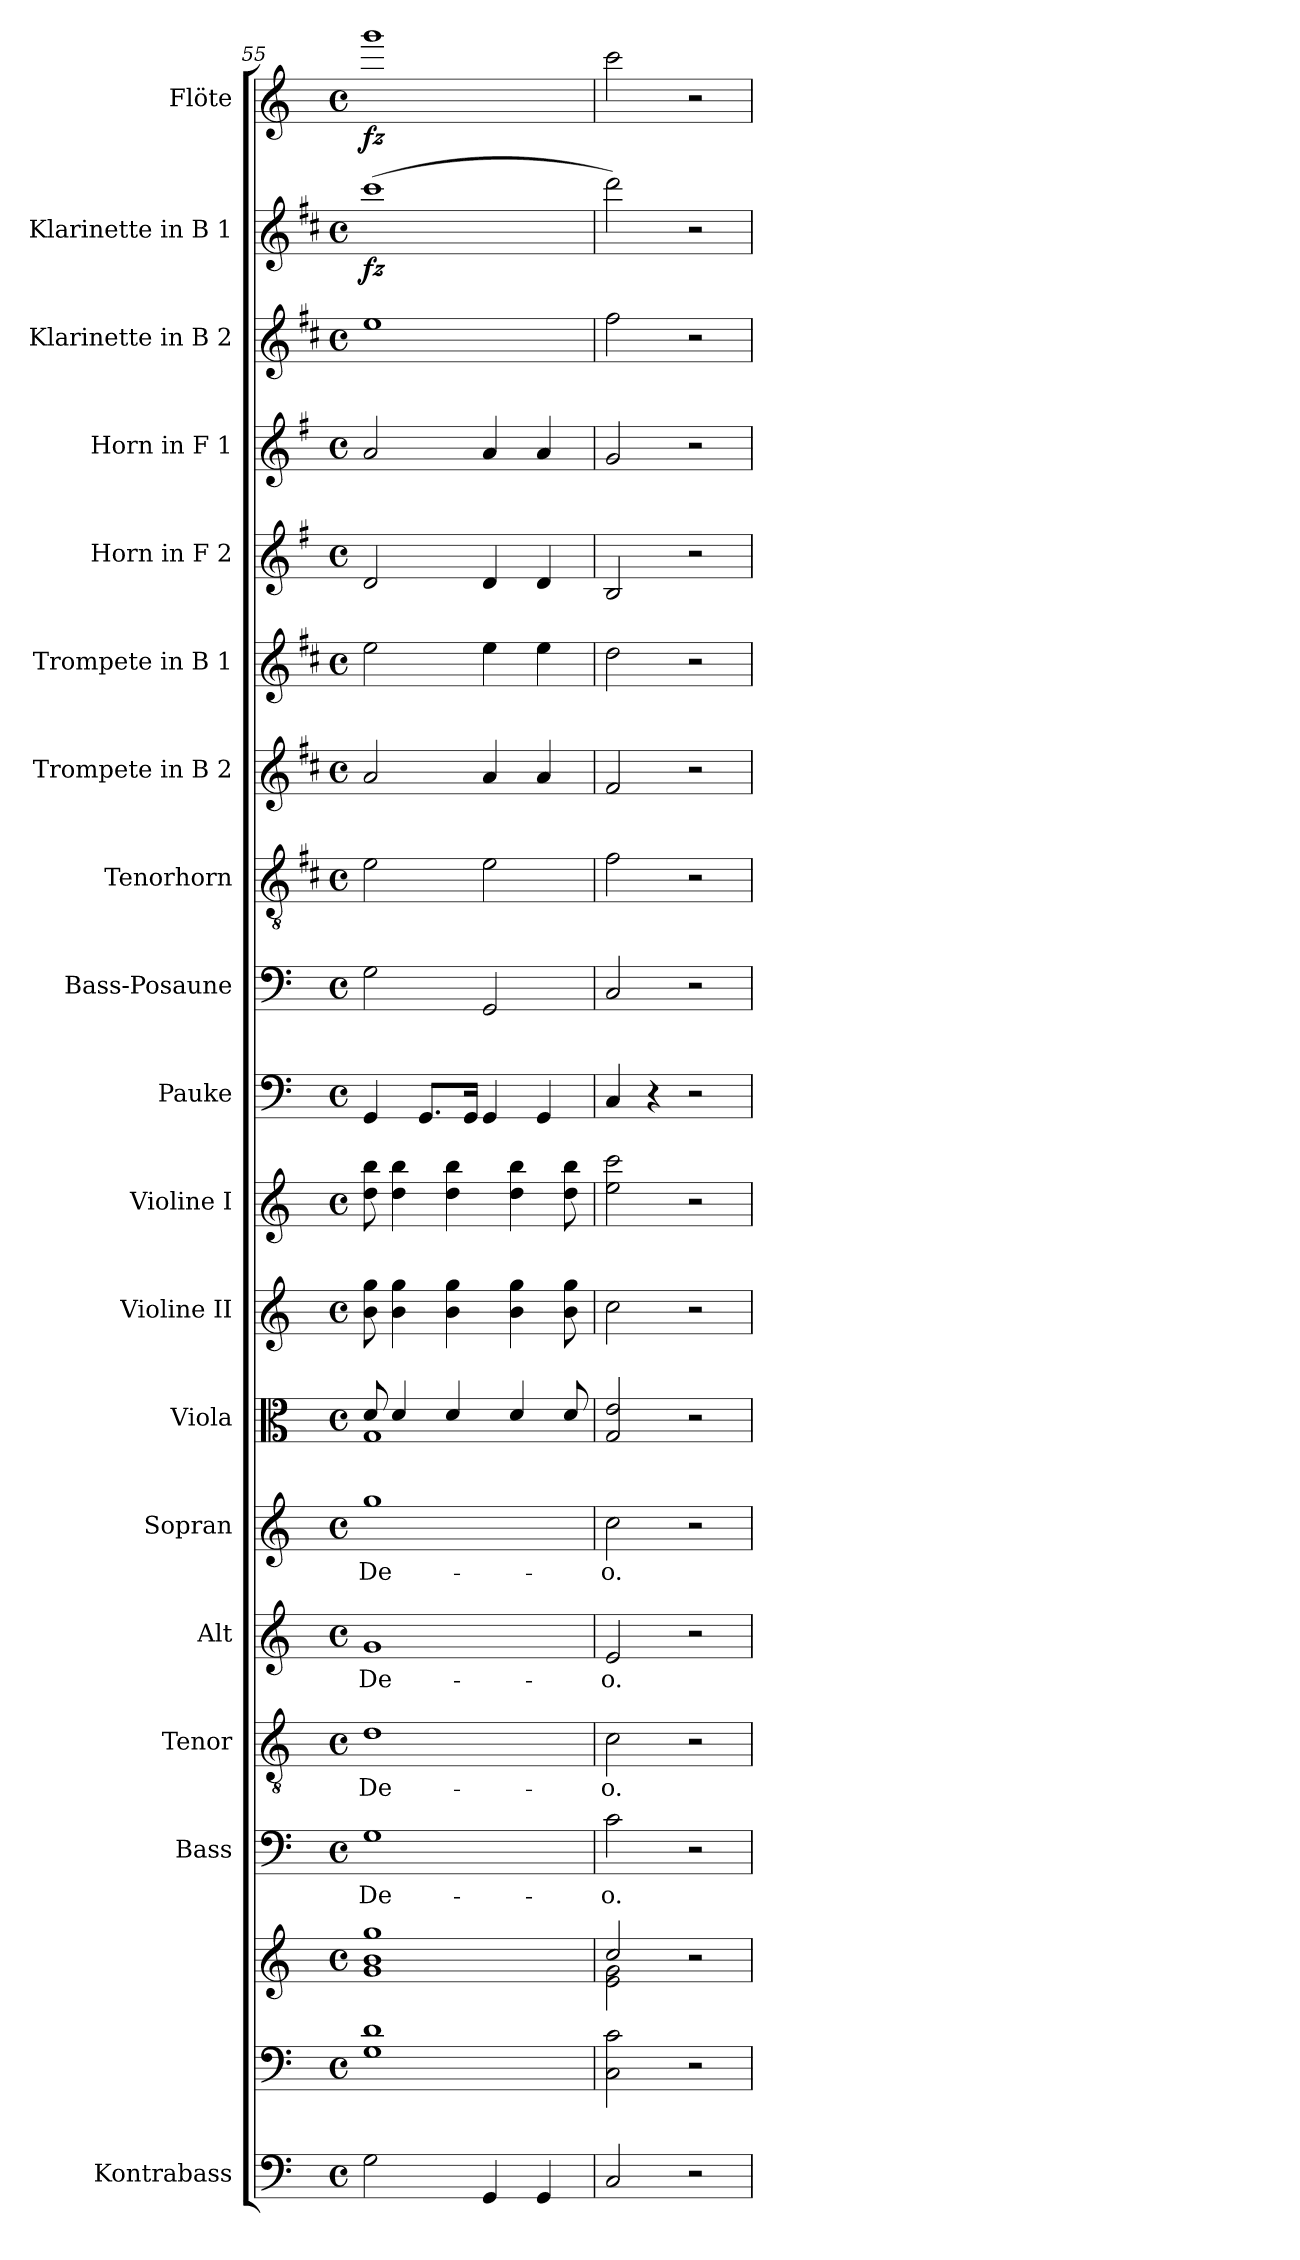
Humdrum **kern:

**kern	**kern	**kern	**kern	**text	**kern	**text	**kern	**text	**kern	**text	**kern	**kern	**kern	**kern	**kern	**kern	**kern	**kern	**kern	**kern	**kern	**kern	**dynam	**kern	**dynam
*part19	*part18	*part18	*part17	*part17	*part16	*part16	*part15	*part15	*part14	*part14	*part13	*part12	*part11	*part10	*part9	*part8	*part7	*part6	*part5	*part4	*part3	*part2	*part2	*part1	*part1
*staff20	*staff19	*staff18	*staff17	*staff17	*staff16	*staff16	*staff15	*staff15	*staff14	*staff14	*staff13	*staff12	*staff11	*staff10	*staff9	*staff8	*staff7	*staff6	*staff5	*staff4	*staff3	*staff2	*staff2	*staff1	*staff1
*I"Kontrabass	*	*	*I"Bass	*	*I"Tenor	*	*I"Alt	*	*I"Sopran	*	*I"Viola	*I"Violine II	*I"Violine I	*I"Pauke	*I"Bass-Posaune	*I"Tenorhorn	*I"Trompete in B 2	*I"Trompete in B 1	*I"Horn in F 2	*I"Horn in F 1	*I"Klarinette in B 2	*I"Klarinette in B 1	*	*I"Flöte	*
*I'Kb.	*	*	*I'B	*	*I'T	*	*I'A	*	*I'S	*	*I'Vla.	*I'Vl. II	*I'Vl. I	*I'Pk.	*I'B. Pos.	*I'T	*	*	*I'Hrn. 2	*I'Hrn. 1	*	*	*	*I'Fl.	*
*clefF4	*clefF4	*clefG2	*clefF4	*	*clefGv2	*	*clefG2	*	*clefG2	*	*clefC3	*clefG2	*clefG2	*clefF4	*clefF4	*clefGv2	*clefG2	*clefG2	*clefG2	*clefG2	*clefG2	*clefG2	*	*clefG2	*
*ITrd7c12	*	*	*	*	*	*	*	*	*	*	*	*	*	*	*	*ITrd1c2	*ITrd1c2	*ITrd1c2	*ITrd4c7	*ITrd4c7	*ITrd1c2	*ITrd1c2	*	*	*
*k[]	*k[]	*k[]	*k[]	*	*k[]	*	*k[]	*	*k[]	*	*k[]	*k[]	*k[]	*k[]	*k[]	*k[]	*k[]	*k[]	*k[]	*k[]	*k[]	*k[]	*	*k[]	*
*C:	*C:	*C:	*C:	*	*C:	*	*C:	*	*C:	*	*C:	*C:	*C:	*C:	*C:	*C:	*C:	*C:	*C:	*C:	*C:	*C:	*	*C:	*
*M4/4	*M4/4	*M4/4	*M4/4	*	*M4/4	*	*M4/4	*	*M4/4	*	*M4/4	*M4/4	*M4/4	*M4/4	*M4/4	*M4/4	*M4/4	*M4/4	*M4/4	*M4/4	*M4/4	*M4/4	*	*M4/4	*
*met(c)	*met(c)	*met(c)	*met(c)	*	*met(c)	*	*met(c)	*	*met(c)	*	*met(c)	*met(c)	*met(c)	*met(c)	*met(c)	*met(c)	*met(c)	*met(c)	*met(c)	*met(c)	*met(c)	*met(c)	*	*met(c)	*
=55	=55	=55	=55	=55	=55	=55	=55	=55	=55	=55	=55	=55	=55	=55	=55	=55	=55	=55	=55	=55	=55	=55	=55	=55	=55
!	!	!	!	!LO:LY:b	!	!LO:LY:b	!	!LO:LY:b	!	!LO:LY:b	!	!	!	!	!	!	!	!	!	!	!	!	!LO:DY:b	!	!LO:DY:b
*	*	*	*	*	*	*	*	*	*	*	*^	*	*	*	*	*	*	*	*	*	*	*	*	*	*
2GG\	1G 1d	1g 1b 1gg	1G	De-	1d	De-	1g	De-	1gg	De-	8d/	1G	8b\ 8gg\	8dd\ 8bb\	4GG/	2G\	2d\	2g/	2dd\	2G/	2d/	1dd	(>1bb	fz	1ggg	fz
.	.	.	.	.	.	.	.	.	.	.	4d/	.	4b\ 4gg\	4dd\ 4bb\	.	.	.	.	.	.	.	.	.	.	.	.
.	.	.	.	.	.	.	.	.	.	.	.	.	.	.	8.GG/L	.	.	.	.	.	.	.	.	.	.	.
.	.	.	.	.	.	.	.	.	.	.	4d/	.	4b\ 4gg\	4dd\ 4bb\	.	.	.	.	.	.	.	.	.	.	.	.
.	.	.	.	.	.	.	.	.	.	.	.	.	.	.	16GG/Jk	.	.	.	.	.	.	.	.	.	.	.
4GGG/	.	.	.	.	.	.	.	.	.	.	.	.	.	.	4GG/	2GG/	2d\	4g/	4dd\	4G/	4d/	.	.	.	.	.
.	.	.	.	.	.	.	.	.	.	.	4d/	.	4b\ 4gg\	4dd\ 4bb\	.	.	.	.	.	.	.	.	.	.	.	.
4GGG/	.	.	.	.	.	.	.	.	.	.	.	.	.	.	4GG/	.	.	4g/	4dd\	4G/	4d/	.	.	.	.	.
.	.	.	.	.	.	.	.	.	.	.	8d/	.	8b\ 8gg\	8dd\ 8bb\	.	.	.	.	.	.	.	.	.	.	.	.
*	*	*	*	*	*	*	*	*	*	*	*v	*v	*	*	*	*	*	*	*	*	*	*	*	*	*	*
=56	=56	=56	=56	=56	=56	=56	=56	=56	=56	=56	=56	=56	=56	=56	=56	=56	=56	=56	=56	=56	=56	=56	=56	=56	=56
*	*	*^	*	*	*	*	*	*	*	*	*	*	*	*	*	*	*	*	*	*	*	*	*	*	*
!	!	!	!	!	!LO:LY:b	!	!LO:LY:b	!	!LO:LY:b	!	!LO:LY:b	!	!	!	!	!	!	!	!	!	!	!	!	!	!	!
2CC/	2C\ 2c\	2cc/	2e\ 2g\	2c\	-o.	2c\	-o.	2e/	-o.	2cc\	-o.	2G/ 2e/	2cc\	2ee\ 2ccc\	4C/	2C/	2e\	2e/	2cc\	2E/	2c/	2ee\	2ccc\)	.	2ccc\	.
.	.	.	.	.	.	.	.	.	.	.	.	.	.	.	4r	.	.	.	.	.	.	.	.	.	.	.
2r	2r	2r	2ryy	2r	.	2r	.	2r	.	2r	.	2r	2r	2r	2r	2r	2r	2r	2r	2r	2r	2r	2r	.	2r	.
*	*	*v	*v	*	*	*	*	*	*	*	*	*	*	*	*	*	*	*	*	*	*	*	*	*	*	*
=	=	=	=	=	=	=	=	=	=	=	=	=	=	=	=	=	=	=	=	=	=	=	=	=	=
*-	*-	*-	*-	*-	*-	*-	*-	*-	*-	*-	*-	*-	*-	*-	*-	*-	*-	*-	*-	*-	*-	*-	*-	*-	*-
